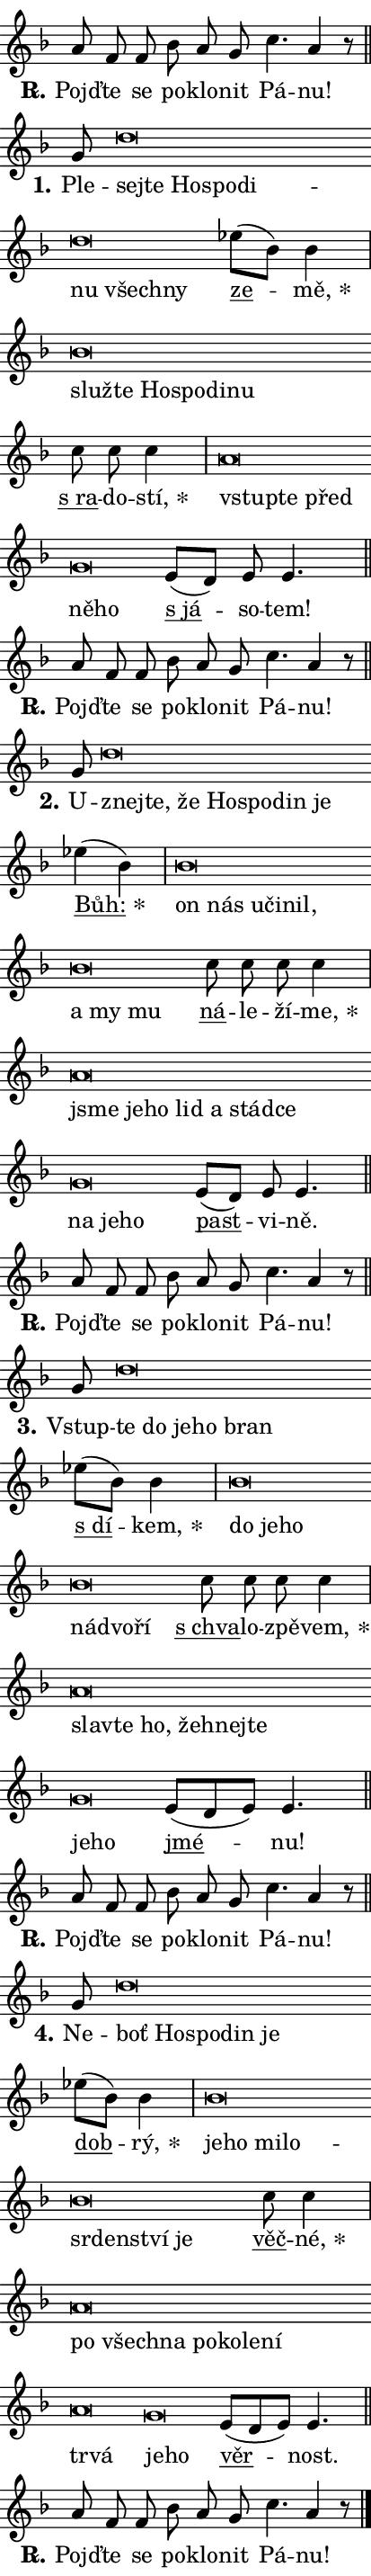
\version "2.22.1"
\header { tagline = "" }
\paper {
  indent = 0\cm
  top-margin = 0\cm
  right-margin = 0\cm
  bottom-margin = 0\cm
  left-margin = 0\cm
  paper-width = 7\cm
  page-breaking = #ly:one-page-breaking
  system-system-spacing.basic-distance = #11
  score-system-spacing.basic-distance = #11
  ragged-last = ##f
}


%% Author: Thomas Morley
%% https://lists.gnu.org/archive/html/lilypond-user/2020-05/msg00002.html
#(define (line-position grob)
"Returns position of @var[grob} in current system:
   @code{'start}, if at first time-step
   @code{'end}, if at last time-step
   @code{'middle} otherwise
"
  (let* ((col (ly:item-get-column grob))
         (ln (ly:grob-object col 'left-neighbor))
         (rn (ly:grob-object col 'right-neighbor))
         (col-to-check-left (if (ly:grob? ln) ln col))
         (col-to-check-right (if (ly:grob? rn) rn col))
         (break-dir-left
           (and
             (ly:grob-property col-to-check-left 'non-musical #f)
             (ly:item-break-dir col-to-check-left)))
         (break-dir-right
           (and
             (ly:grob-property col-to-check-right 'non-musical #f)
             (ly:item-break-dir col-to-check-right))))
        (cond ((eqv? 1 break-dir-left) 'start)
              ((eqv? -1 break-dir-right) 'end)
              (else 'middle))))

#(define (tranparent-at-line-position vctor)
  (lambda (grob)
  "Relying on @code{line-position} select the relevant enry from @var{vctor}.
Used to determine transparency,"
    (case (line-position grob)
      ((end) (not (vector-ref vctor 0)))
      ((middle) (not (vector-ref vctor 1)))
      ((start) (not (vector-ref vctor 2))))))

noteHeadBreakVisibility =
#(define-music-function (break-visibility)(vector?)
"Makes @code{NoteHead}s transparent relying on @var{break-visibility}"
#{
  \override NoteHead.transparent =
    #(tranparent-at-line-position break-visibility)
#})

#(define delete-ledgers-for-transparent-note-heads
  (lambda (grob)
    "Reads whether a @code{NoteHead} is transparent.
If so this @code{NoteHead} is removed from @code{'note-heads} from
@var{grob}, which is supposed to be @code{LedgerLineSpanner}.
As a result ledgers are not printed for this @code{NoteHead}"
    (let* ((nhds-array (ly:grob-object grob 'note-heads))
           (nhds-list
             (if (ly:grob-array? nhds-array)
                 (ly:grob-array->list nhds-array)
                 '()))
           ;; Relies on the transparent-property being done before
           ;; Staff.LedgerLineSpanner.after-line-breaking is executed.
           ;; This is fragile ...
           (to-keep
             (remove
               (lambda (nhd)
                 (ly:grob-property nhd 'transparent #f))
               nhds-list)))
      ;; TODO find a better method to iterate over grob-arrays, similiar
      ;; to filter/remove etc for lists
      ;; For now rebuilt from scratch
      (set! (ly:grob-object grob 'note-heads)  '())
      (for-each
        (lambda (nhd)
          (ly:pointer-group-interface::add-grob grob 'note-heads nhd))
        to-keep))))

hideNotes = {
  \noteHeadBreakVisibility #begin-of-line-visible
}
unHideNotes = {
  \noteHeadBreakVisibility #all-visible
}

% work-around for resetting accidentals
% https://lilypond.org/doc/v2.23/Documentation/notation/displaying-rhythms#unmetered-music
cadenzaMeasure = {
  \cadenzaOff
  \partial 1024 s1024
  \cadenzaOn
}

#(define-markup-command (accent layout props text) (markup?)
  "Underline accented syllable"
  (interpret-markup layout props
    #{\markup \override #'(offset . 4.3) \underline { #text }#}))

responsum = \markup \concat {
  "R" \hspace #-1.05 \path #0.1 #'((moveto 0 0.07) (lineto 0.9 0.8)) \hspace #0.05 "."
}

\layout {
    \context {
        \Staff
        \remove "Time_signature_engraver"
        \override LedgerLineSpanner.after-line-breaking = #delete-ledgers-for-transparent-note-heads
    }
    \context {
        \Voice {
            \override NoteHead.output-attributes = #'((class . "notehead"))
            \override Hairpin.height = #0.55
        }
    }
    \context {
        \Lyrics {
            \override StanzaNumber.output-attributes = #'((class . "stanzanumber"))
            \override LyricSpace.minimum-distance = #0.9
            \override LyricText.font-name = #"TeX Gyre Schola"
            \override LyricText.font-size = 1
            \override StanzaNumber.font-name = #"TeX Gyre Schola Bold"
            \override StanzaNumber.font-size = 1
        }
    }
}

% magnetic-lyrics.ily
%
%   written by
%     Jean Abou Samra <jean@abou-samra.fr>
%     Werner Lemberg <wl@gnu.org>
%
%   adapted by
%     Jiri Hon <jiri.hon@gmail.com>
%
% Version 2022-Apr-15

% https://www.mail-archive.com/lilypond-user@gnu.org/msg149350.html

#(define (Left_hyphen_pointer_engraver context)
   "Collect syllable-hyphen-syllable occurrences in lyrics and store
them in properties.  This engraver only looks to the left.  For
example, if the lyrics input is @code{foo -- bar}, it does the
following.

@itemize @bullet
@item
Set the @code{text} property of the @code{LyricHyphen} grob between
@q{foo} and @q{bar} to @code{foo}.

@item
Set the @code{left-hyphen} property of the @code{LyricText} grob with
text @q{foo} to the @code{LyricHyphen} grob between @q{foo} and
@q{bar}.
@end itemize

Use this auxiliary engraver in combination with the
@code{lyric-@/text::@/apply-@/magnetic-@/offset!} hook."
   (let ((hyphen #f)
         (text #f))
     (make-engraver
      (acknowledgers
       ((lyric-syllable-interface engraver grob source-engraver)
        (set! text grob)))
      (end-acknowledgers
       ((lyric-hyphen-interface engraver grob source-engraver)
        ;(when (not (grob::has-interface grob 'lyric-space-interface))
          (set! hyphen grob)));)
      ((stop-translation-timestep engraver)
       (when (and text hyphen)
         (ly:grob-set-object! text 'left-hyphen hyphen))
       (set! text #f)
       (set! hyphen #f)))))

#(define (lyric-text::apply-magnetic-offset! grob)
   "If the space between two syllables is less than the value in
property @code{LyricText@/.details@/.squash-threshold}, move the right
syllable to the left so that it gets concatenated with the left
syllable.

Use this function as a hook for
@code{LyricText@/.after-@/line-@/breaking} if the
@code{Left_@/hyphen_@/pointer_@/engraver} is active."
   (let ((hyphen (ly:grob-object grob 'left-hyphen #f)))
     (when hyphen
       (let ((left-text (ly:spanner-bound hyphen LEFT)))
         (when (grob::has-interface left-text 'lyric-syllable-interface)
           (let* ((common (ly:grob-common-refpoint grob left-text X))
                  (this-x-ext (ly:grob-extent grob common X))
                  (left-x-ext
                   (begin
                     ;; Trigger magnetism for left-text.
                     (ly:grob-property left-text 'after-line-breaking)
                     (ly:grob-extent left-text common X)))
                  ;; `delta` is the gap width between two syllables.
                  (delta (- (interval-start this-x-ext)
                            (interval-end left-x-ext)))
                  (details (ly:grob-property grob 'details))
                  (threshold (assoc-get 'squash-threshold details 0.2)))
             (when (< delta threshold)
               (let* (;; We have to manipulate the input text so that
                      ;; ligatures crossing syllable boundaries are not
                      ;; disabled.  For languages based on the Latin
                      ;; script this is essentially a beautification.
                      ;; However, for non-Western scripts it can be a
                      ;; necessity.
                      (lt (ly:grob-property left-text 'text))
                      (rt (ly:grob-property grob 'text))
                      (is-space (grob::has-interface hyphen 'lyric-space-interface))
                      (space (if is-space " " ""))
                      (space-markup (grob-interpret-markup grob " "))
                      (space-size (interval-length (ly:stencil-extent space-markup X)))
                      (extra-delta (if is-space space-size 0))
                      ;; Append new syllable.
                      (ltrt-space (if (and (string? lt) (string? rt))
                                (string-append lt space rt)
                                (make-concat-markup (list lt space rt))))
                      ;; Right-align `ltrt` to the right side.
                      (ltrt-space-markup (grob-interpret-markup
                               grob
                               (make-translate-markup
                                (cons (interval-length this-x-ext) 0)
                                (make-right-align-markup ltrt-space)))))
                 (begin
                   ;; Don't print `left-text`.
                   (ly:grob-set-property! left-text 'stencil #f)
                   ;; Set text and stencil (which holds all collected
                   ;; syllables so far) and shift it to the left.
                   (ly:grob-set-property! grob 'text ltrt-space)
                   (ly:grob-set-property! grob 'stencil ltrt-space-markup)
                   (ly:grob-translate-axis! grob (- (- delta extra-delta)) X))))))))))


#(define (lyric-hyphen::displace-bounds-first grob)
   ;; Make very sure this callback isn't triggered too early.
   (let ((left (ly:spanner-bound grob LEFT))
         (right (ly:spanner-bound grob RIGHT)))
     (ly:grob-property left 'after-line-breaking)
     (ly:grob-property right 'after-line-breaking)
     (ly:lyric-hyphen::print grob)))

squashThreshold = #0.4

\layout {
  \context {
    \Lyrics
    \consists #Left_hyphen_pointer_engraver
    \override LyricText.after-line-breaking =
      #lyric-text::apply-magnetic-offset!
    \override LyricHyphen.stencil = #lyric-hyphen::displace-bounds-first
    \override LyricText.details.squash-threshold = \squashThreshold
    \override LyricHyphen.minimum-distance = 0
    \override LyricHyphen.minimum-length = \squashThreshold
  }
}

squash = \override LyricText.details.squash-threshold = 9999
unSquash = \override LyricText.details.squash-threshold = \squashThreshold

left = \override LyricText.self-alignment-X = #LEFT
unLeft = \revert LyricText.self-alignment-X

starOffset = #(lambda (grob) 
                (let ((x_offset (ly:self-alignment-interface::aligned-on-x-parent grob)))
                  (if (= x_offset 0) 0 (+ x_offset 1.2))))

star = #(define-music-function (syllable)(string?)
"Append star separator at the end of a syllable"
#{
  \once \override LyricText.X-offset = #starOffset
  \lyricmode { \markup {
    #syllable
    \override #'((font-name . "TeX Gyre Schola Bold")) \hspace #0.2 \lower #0.65 \larger "*"
  } }
#})

starAccent = #(define-music-function (syllable)(string?)
"Append star separator at the end of a syllable and make accent"
#{
  \once \override LyricText.X-offset = #starOffset
  \lyricmode { \markup {
    \accent #syllable
    \override #'((font-name . "TeX Gyre Schola Bold")) \hspace #0.2 \lower #0.65 \larger "*"
  } }
#})

breath = #(define-music-function (syllable)(string?)
"Append breathing indicator at the end of a syllable"
#{
  \lyricmode { \markup { #syllable "+" } }
#})

optionalBreath = #(define-music-function (syllable)(string?)
"Append optional breathing indicator at the end of a syllable"
#{
  \lyricmode { \markup { #syllable "(+)" } }
#})


\score {
    <<
        \new Voice = "melody" { \cadenzaOn \key f \major \relative { a'8 f f bes a g c4. a4 r8 \cadenzaMeasure \bar "||" \break }
\relative { g'8 d'\breve*1/16 \hideNotes \breve*1/16 \bar "" \breve*1/16 \bar "" \breve*1/16 \bar "" \breve*1/16 \bar "" \breve*1/16 \bar "" \breve*1/16 \breve*1/16 \bar "" \unHideNotes \bar "" es8[( bes)] bes4 \cadenzaMeasure \bar "|" bes\breve*1/16 \hideNotes \breve*1/16 \bar "" \breve*1/16 \bar "" \breve*1/16 \bar "" \breve*1/16 \breve*1/16 \bar "" \unHideNotes \bar "" c8 c c4 \cadenzaMeasure \bar "|" a\breve*1/16 \hideNotes \breve*1/16 \breve*1/16 \bar "" \unHideNotes g\breve*1/16 \hideNotes \breve*1/16 \bar "" \unHideNotes \bar "" e8[( d)] e e4. \cadenzaMeasure \bar "||" \break }
\relative { a'8 f f bes a g c4. a4 r8 \cadenzaMeasure \bar "||" \break }
\relative { g'8 d'\breve*1/16 \hideNotes \breve*1/16 \bar "" \breve*1/16 \bar "" \breve*1/16 \bar "" \breve*1/16 \bar "" \breve*1/16 \breve*1/16 \bar "" \unHideNotes \bar "" es4( bes) \cadenzaMeasure \bar "|" bes\breve*1/16 \hideNotes \breve*1/16 \bar "" \breve*1/16 \bar "" \breve*1/16 \bar "" \breve*1/16 \bar "" \breve*1/16 \bar "" \breve*1/16 \breve*1/16 \bar "" \unHideNotes \bar "" c8 c c c4 \cadenzaMeasure \bar "|" a\breve*1/16 \hideNotes \breve*1/16 \bar "" \breve*1/16 \bar "" \breve*1/16 \bar "" \breve*1/16 \bar "" \breve*1/16 \breve*1/16 \bar "" \unHideNotes g\breve*1/16 \hideNotes \breve*1/16 \breve*1/16 \bar "" \unHideNotes \bar "" e8[( d)] e e4. \cadenzaMeasure \bar "||" \break }
\relative { a'8 f f bes a g c4. a4 r8 \cadenzaMeasure \bar "||" \break }
\relative { g'8 d'\breve*1/16 \hideNotes \breve*1/16 \bar "" \breve*1/16 \bar "" \breve*1/16 \breve*1/16 \bar "" \unHideNotes \bar "" es8[( bes)] bes4 \cadenzaMeasure \bar "|" bes\breve*1/16 \hideNotes \breve*1/16 \bar "" \breve*1/16 \bar "" \breve*1/16 \bar "" \breve*1/16 \breve*1/16 \bar "" \unHideNotes \bar "" c8 c c c4 \cadenzaMeasure \bar "|" a\breve*1/16 \hideNotes \breve*1/16 \bar "" \breve*1/16 \bar "" \breve*1/16 \bar "" \breve*1/16 \breve*1/16 \bar "" \unHideNotes g\breve*1/16 \hideNotes \breve*1/16 \bar "" \unHideNotes \bar "" e8[( d e)] e4. \cadenzaMeasure \bar "||" \break }
\relative { a'8 f f bes a g c4. a4 r8 \cadenzaMeasure \bar "||" \break }
\relative { g'8 d'\breve*1/16 \hideNotes \breve*1/16 \bar "" \breve*1/16 \bar "" \breve*1/16 \breve*1/16 \bar "" \unHideNotes \bar "" es8[( bes)] bes4 \cadenzaMeasure \bar "|" bes\breve*1/16 \hideNotes \breve*1/16 \bar "" \breve*1/16 \bar "" \breve*1/16 \bar "" \breve*1/16 \bar "" \breve*1/16 \bar "" \breve*1/16 \breve*1/16 \bar "" \unHideNotes \bar "" c8 c4 \cadenzaMeasure \bar "|" a\breve*1/16 \hideNotes \breve*1/16 \bar "" \breve*1/16 \bar "" \breve*1/16 \bar "" \breve*1/16 \bar "" \breve*1/16 \bar "" \breve*1/16 \bar "" \breve*1/16 \breve*1/16 \bar "" \unHideNotes g\breve*1/16 \hideNotes \breve*1/16 \bar "" \unHideNotes \bar "" e8[( d e)] e4. \cadenzaMeasure \bar "||" \break }
\relative { a'8 f f bes a g c4. a4 r8 \cadenzaMeasure \bar "||" \break } \bar "|." }
        \new Lyrics \lyricsto "melody" { \lyricmode { \set stanza = \responsum
Pojď -- te se po -- klo -- nit Pá -- nu!
\set stanza = "1."
Ple -- \left sej -- \squash te Ho -- spo -- di -- nu všech -- ny \unLeft \unSquash \markup \accent ze -- \star mě, \left služ -- \squash te Ho -- spo -- di -- nu \unLeft \unSquash \markup \accent "s ra" -- do -- \star stí, \left vstup -- \squash te před \left \unLeft \unSquash ně -- \squash ho \unLeft \unSquash \markup \accent "s já" -- so -- tem!
\set stanza = \responsum
Pojď -- te se po -- klo -- nit Pá -- nu!
\set stanza = "2."
U -- \left znej -- \squash te, že Ho -- spo -- din je \unLeft \unSquash \starAccent Bůh: \left on \squash nás u -- či -- nil, a my mu \unLeft \unSquash \markup \accent ná -- le -- ží -- \star me, \left jsme \squash je -- ho lid a stád -- ce \left \unLeft \unSquash na \squash je -- ho \unLeft \unSquash \markup \accent past -- vi -- ně.
\set stanza = \responsum
Pojď -- te se po -- klo -- nit Pá -- nu!
\set stanza = "3."
Vstup -- \left te \squash do je -- ho bran \unLeft \unSquash \markup \accent "s dí" -- \star kem, \left do \squash je -- ho ná -- dvo -- ří \unLeft \unSquash \markup \accent "s chva" -- lo -- zpě -- \star vem, \left sla -- \squash vte ho, žeh -- nej -- te \left \unLeft \unSquash je -- \squash ho \unLeft \unSquash \markup \accent jmé -- nu!
\set stanza = \responsum
Pojď -- te se po -- klo -- nit Pá -- nu!
\set stanza = "4."
Ne -- \left boť \squash Ho -- spo -- din je \unLeft \unSquash \markup \accent dob -- \star rý, \left je -- \squash ho mi -- lo -- sr -- den -- ství je \unLeft \unSquash \markup \accent věč -- \star né, \left po \squash všech -- na po -- ko -- le -- ní tr -- vá \left \unLeft \unSquash je -- \squash ho \unLeft \unSquash \markup \accent věr -- nost.
\set stanza = \responsum
Pojď -- te se po -- klo -- nit Pá -- nu! } }
    >>
    \layout {}
}
